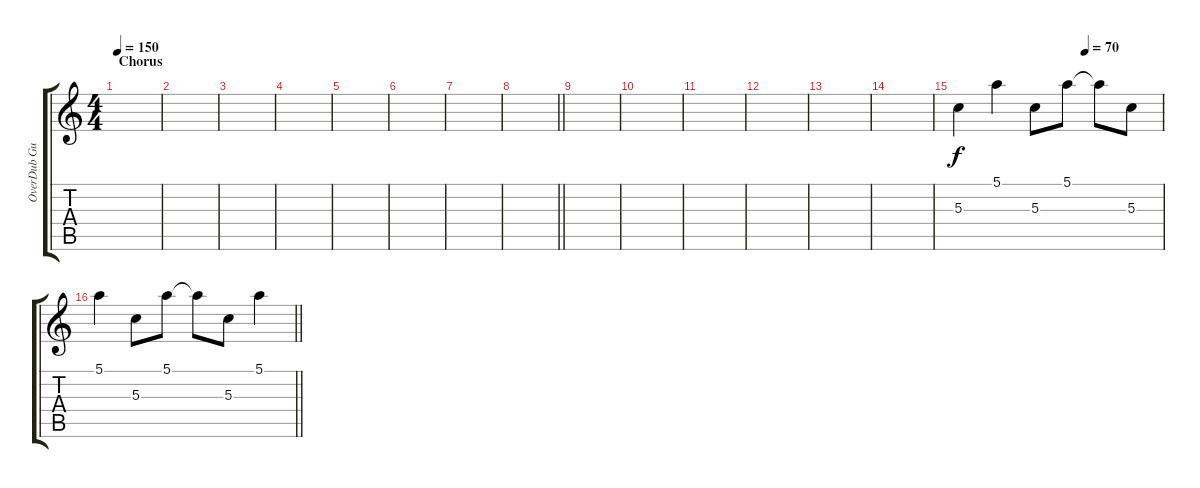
\track ("OverDub Guitar" "OverDub Gu") {instrument electricguitarclean}
\staff {score tabs}
\tuning (E4 B3 G3 D3 A2 E2) {hide}
\ts (4 4)
\section ("" "Chorus")
\tempo 150
\clef g2
\ks c
|
|
|
|
|
|
|
\barLineRight lightlight
|
|
|
|
|
|
|
\tempo (70 0.625)
5.3.4 5.1.4 5.3.8 5.1.8 5.1{t}.8 5.3.8 |
\barLineRight lightlight
5.1.4 5.3.8 5.1.8 5.1{t}.8 5.3.8 5.1.4
